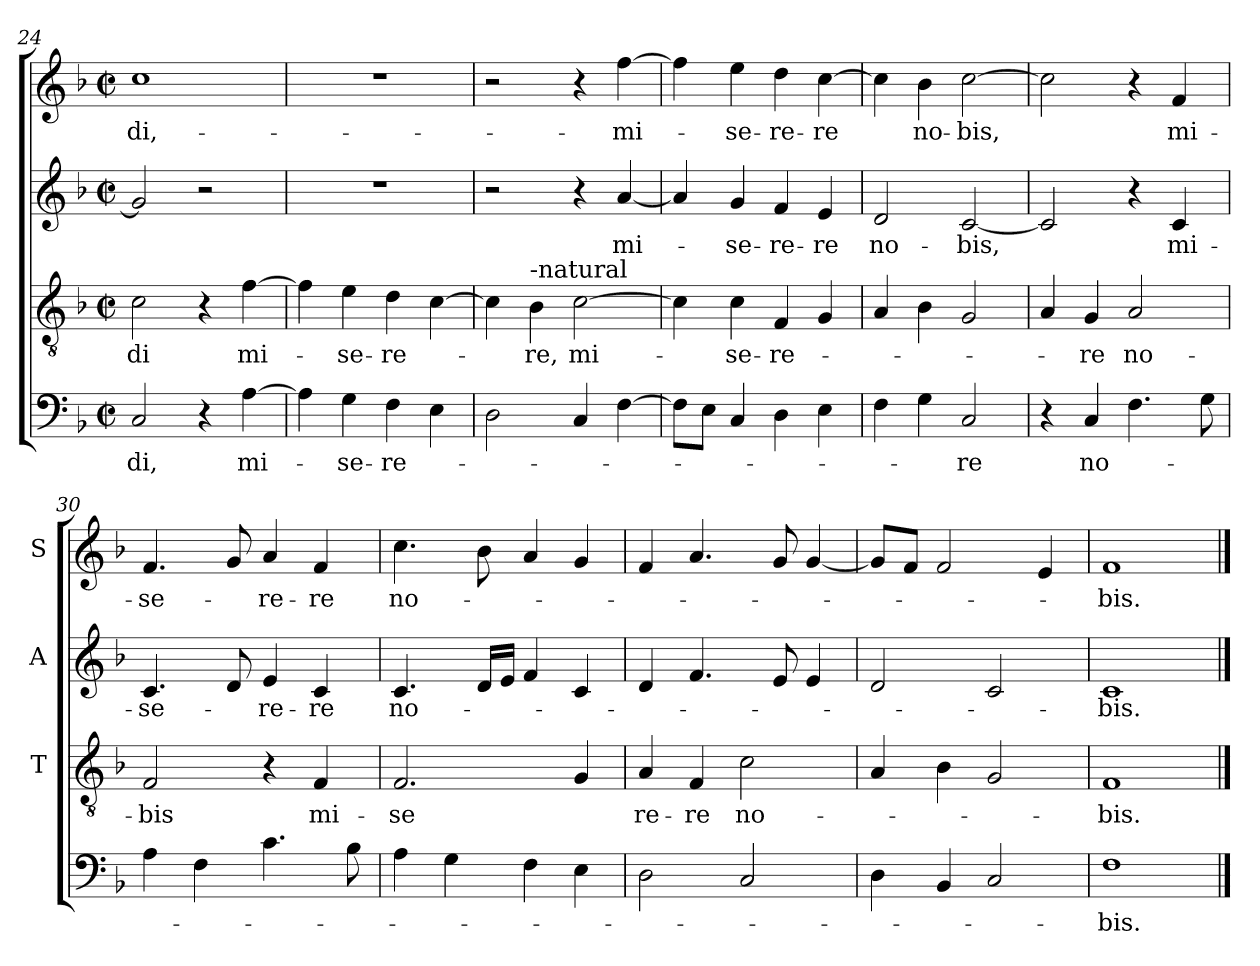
**kern	**text	**kern	**text	**kern	**text	**kern	**text
*part4	*part4	*part3	*part3	*part2	*part2	*part1	*part1
*staff4	*staff4	*staff3	*staff3	*staff2	*staff2	*staff1	*staff1
*	*	*I'T	*	*I'A	*	*I'S	*
*clefF4	*	*clefGv2	*	*clefG2	*	*clefG2	*
*k[b-]	*	*k[b-]	*	*k[b-]	*	*k[b-]	*
*F:	*	*F:	*	*F:	*	*F:	*
*M2/2	*	*M2/2	*	*M2/2	*	*M2/2	*
*met(c|)	*	*met(c|)	*	*met(c|)	*	*met(c|)	*
=24	=24	=24	=24	=24	=24	=24	=24
2C/	-di,	2c\	-di	2g/]	.	1cc	-di,-
4r	.	4r	.	2r	.	.	.
[4A\	mi-	[4f\	mi-	.	.	.	.
!!LO:LB:g=z
=25	=25	=25	=25	=25	=25	=25	=25
4A\]	.	4f\]	.	1r	.	1r	.
4G\	-se-	4e\	-se-	.	.	.	.
4F\	-re-	4d\	-re-	.	.	.	.
4E\	.	[4c\	.	.	.	.	.
=26	=26	=26	=26	=26	=26	=26	=26
2D\	.	4c\]	.	2r	.	2r	.
!	!	!LO:TX:a:t=-natural	!	!	!	!	!
.	.	4B-\	-re,	.	.	.	.
4C/	.	[2c\	mi-	4r	.	4r	.
[4F\	.	.	.	[4a/	mi-	[4ff\	-mi-
=27	=27	=27	=27	=27	=27	=27	=27
8F\L]	.	4c\]	.	4a/]	.	4ff\]	.
8E\J	.	.	.	.	.	.	.
4C/	.	4c\	-se-	4g/	-se-	4ee\	-se-
4D\	.	4F/	-re-	4f/	-re-	4dd\	-re-
4E\	.	4G/	.	4e/	-re	[4cc\	-re
=28	=28	=28	=28	=28	=28	=28	=28
4F\	.	4A/	.	2d/	no-	4cc\]	.
4G\	.	4B-\	.	.	.	4b-\	no-
2C/	-re	2G/	.	[2c/	-bis,	[2cc\	-bis,
=29	=29	=29	=29	=29	=29	=29	=29
4r	.	4A/	.	2c/]	.	2cc\]	.
4C/	no-	4G/	-re	.	.	.	.
4.F\	.	2A/	no-	4r	.	4r	.
.	.	.	.	4c/	mi-	4f/	mi-
8G\	.	.	.	.	.	.	.
=30	=30	=30	=30	=30	=30	=30	=30
4A\	.	2F/	-bis	4.c/	-se-	4.f/	-se-
4F\	.	.	.	.	.	.	.
.	.	.	.	8d/	.	8g/	.
4.c\	.	4r	.	4e/	-re-	4a/	-re-
.	.	4F/	mi-	4c/	-re	4f/	-re
8B-\	.	.	.	.	.	.	.
!!LO:LB:g=z
=31	=31	=31	=31	=31	=31	=31	=31
4A\	.	2.F/	-se	4.c/	no-	4.cc\	no-
4G\	.	.	.	.	.	.	.
.	.	.	.	16d/LL	.	8b-\	.
.	.	.	.	16e/JJ	.	.	.
4F\	.	.	.	4f/	.	4a/	.
4E\	.	4G/	.	4c/	.	4g/	.
=32	=32	=32	=32	=32	=32	=32	=32
2D\	.	4A/	re-	4d/	.	4f/	.
.	.	4F/	-re	4.f/	.	4.a/	.
2C/	.	2c\	no-	.	.	.	.
.	.	.	.	8e/	.	8g/	.
.	.	.	.	4e/	.	[4g/	.
=33	=33	=33	=33	=33	=33	=33	=33
4D\	.	4A/	.	2d/	.	8g/L]	.
.	.	.	.	.	.	8f/J	.
4BB-/	.	4B-\	.	.	.	2f/	.
2C/	.	2G/	.	2c/	.	.	.
.	.	.	.	.	.	4e/	.
=34	=34	=34	=34	=34	=34	=34	=34
1F	-bis.	1F	-bis.	1c	-bis.	1f	-bis.
==	==	==	==	==	==	==	==
*-	*-	*-	*-	*-	*-	*-	*-
